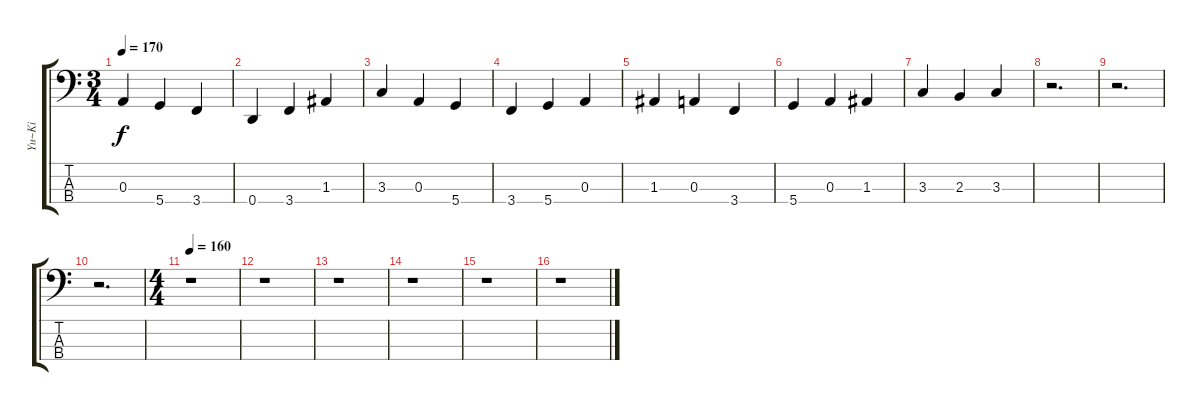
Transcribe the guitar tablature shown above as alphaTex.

\track ("Yu~Ki" "Yu~Ki") {instrument fretlessbass}
\staff {score tabs}
\tuning (G2 D2 A1 D1) {hide}
\ts (3 4)
\tempo 170
\clef f4
\ks c
0.3.4{dy f} 5.4.4 3.4.4 |
0.4.4 3.4.4 1.3.4 |
3.3.4 0.3.4 5.4.4 |
3.4.4 5.4.4 0.3.4 |
1.3.4 0.3.4 3.4.4 |
5.4.4 0.3.4 1.3.4 |
3.3.4 2.3.4 3.3.4 |
r.2{d} |
r.2{d} |
r.2{d} |
\ts (4 4)
\tempo 160
r.1 |
r.1 |
r.1 |
r.1 |
r.1 |
r.1
